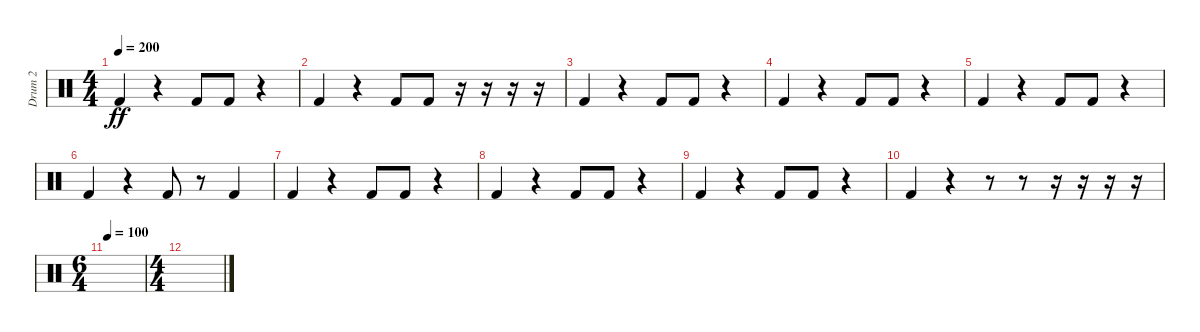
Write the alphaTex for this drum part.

\track ("Drum 2" "Drum 2") {instrument percussion}
\staff {score}
\articulation defaults
\ts (4 4)
\tempo 200
\clef neutral
\ks c "Kick (hit) 2".4{dy ff}
r.4 "Kick (hit) 2".8 "Kick (hit) 2".8 r.4 |
"Kick (hit) 2".4 r.4 "Kick (hit) 2".8 "Kick (hit) 2".8 r.16 r.16 r.16 r.16 |
"Kick (hit) 2".4 r.4 "Kick (hit) 2".8 "Kick (hit) 2".8 r.4 |
"Kick (hit) 2".4 r.4 "Kick (hit) 2".8 "Kick (hit) 2".8 r.4 |
"Kick (hit) 2".4 r.4 "Kick (hit) 2".8 "Kick (hit) 2".8 r.4 |
"Kick (hit) 2".4 r.4 "Kick (hit) 2".8 r.8 "Kick (hit) 2".4 |
"Kick (hit) 2".4 r.4 "Kick (hit) 2".8 "Kick (hit) 2".8 r.4 |
"Kick (hit) 2".4 r.4 "Kick (hit) 2".8 "Kick (hit) 2".8 r.4 |
"Kick (hit) 2".4 r.4 "Kick (hit) 2".8 "Kick (hit) 2".8 r.4 |
"Kick (hit) 2".4 r.4 r.8 r.8 r.16 r.16 r.16 r.16 |
\ts (6 4)
\tempo 100
|
\ts (4 4)
